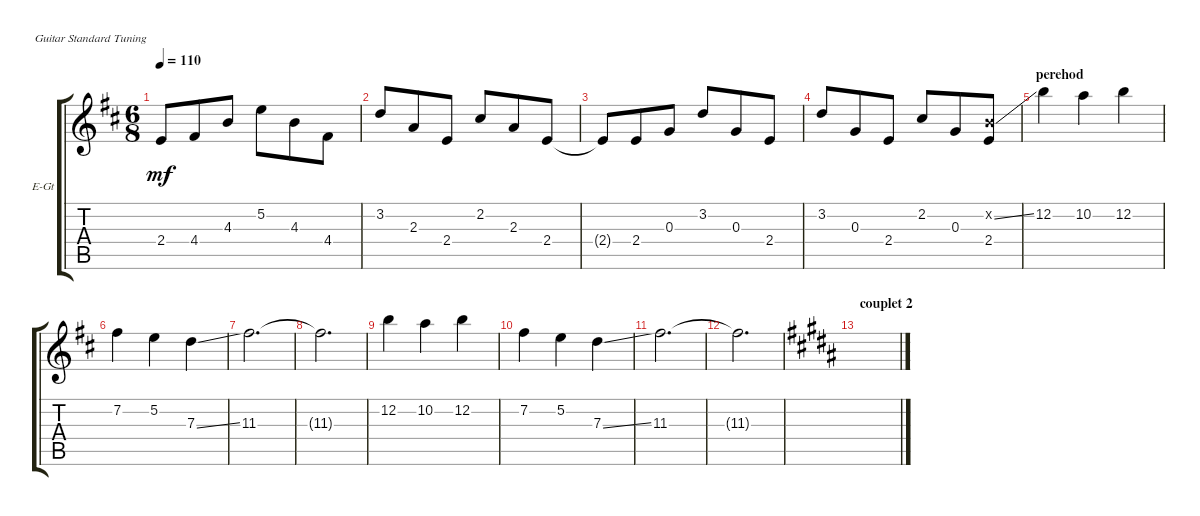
\defaultSystemsLayout 4
\bracketExtendMode groupsimilarinstruments
\firstSystemTrackNameOrientation horizontal
\otherSystemsTrackNameOrientation horizontal
\track ("Electric Guitar" "E-Gt") {instrument overdrivenguitar}
\staff {score tabs}
\tuning (E4 B3 G3 D3 A2 E2)
\ts (6 8)
\tempo 110
\clef g2
\scale
0.333333
\ks bminor
2.4{t}.8{dy mf} 4.4.8 4.3.8 5.2.8 4.3.8 4.4.8 |
\scale
0.333333 3.2.8 2.3.8 2.4.8 2.2.8 2.3.8 2.4.8 |
\scale
0.333333 2.4{t}.8 2.4.8 0.3.8 3.2.8 0.3.8 2.4.8 |
\scale
0.333333 3.2.8 0.3.8 2.4.8 2.2.8 0.3.8 (2.4 0.2{ss x}).8 |
\section ("" "perehod")
\scale
0.333333 12.2.4 10.2.4 12.2.4 |
\scale
0.333333 7.2.4 5.2.4 7.3{ss}.4 |
\scale
0.333333 11.3.2{d} |
\scale
0.333333 11.3{t}.2{d} |
\scale
0.333333 12.2.4 10.2.4 12.2.4 |
\scale
0.333333 7.2.4 5.2.4 7.3{ss}.4 |
\scale
0.333333 11.3.2{d} |
\scale
0.243028 11.3{t}.2{d} |
\section ("" "couplet 2")
\scale
0.513944
\ks b
|
\scale
0.243028 |
\scale
0.333333 |
\scale
0.333333
